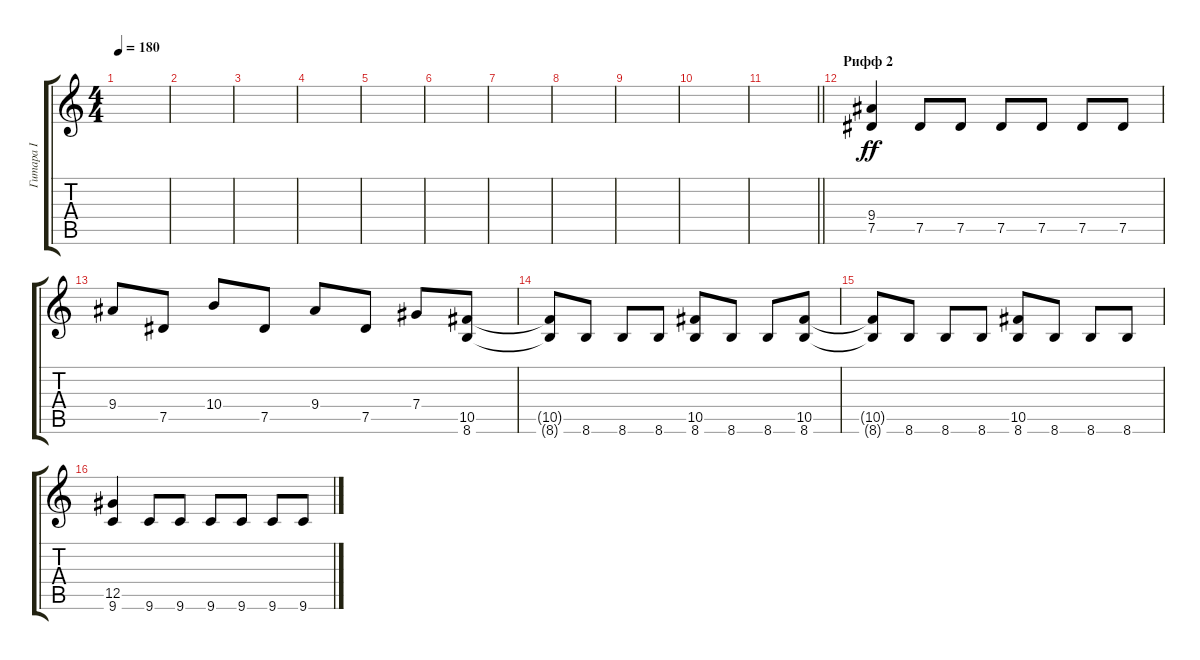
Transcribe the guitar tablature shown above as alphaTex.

\track ("Гитара I" "Гитара I") {instrument distortionguitar}
\staff {score tabs}
\tuning (Eb4 Bb3 Gb3 Db3 Ab2 Eb2) {hide}
\ts (4 4)
\tempo 180
\clef g2
\ks c
|
|
|
|
|
|
|
|
|
|
\barLineRight lightlight
|
\section ("" "Рифф 2")
(9.4 7.5).4{dy ff} 7.5.8 7.5.8 7.5.8 7.5.8 7.5.8 7.5.8 |
9.4.8 7.5.8 10.4.8 7.5.8 9.4.8 7.5.8 7.4.8 (10.5 8.6).8 |
(10.5{t} 8.6{t}).8 8.6.8 8.6.8 8.6.8 (10.5 8.6).8 8.6.8 8.6.8 (10.5 8.6).8 |
(10.5{t} 8.6{t}).8 8.6.8 8.6.8 8.6.8 (10.5 8.6).8 8.6.8 8.6.8 8.6.8 |
(12.5 9.6).4 9.6.8 9.6.8 9.6.8 9.6.8 9.6.8 9.6.8
